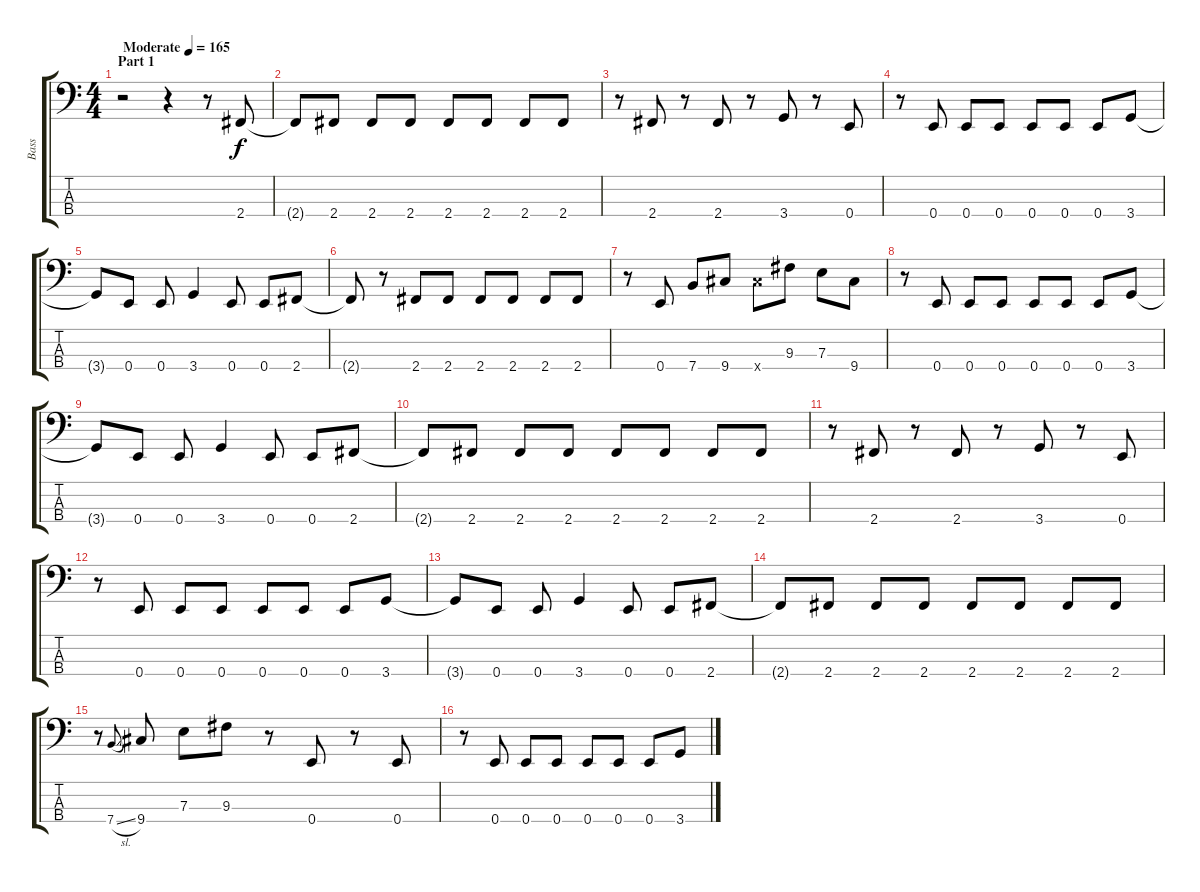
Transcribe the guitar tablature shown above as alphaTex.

\track ("Bass" "Bass") {instrument electricbasspick}
\staff {score tabs}
\tuning (G2 Db2 A1 E1) {hide}
\ts (4 4)
\section ("" "Part 1")
\tempo (165 "Moderate")
\clef f4
\ks c
r.2{dy f instrument electricbasspick} r.4 r.8 2.4.8 |
2.4{t}.8 2.4.8 2.4.8 2.4.8 2.4.8 2.4.8 2.4.8 2.4.8 |
r.8 2.4.8 r.8 2.4.8 r.8 3.4.8 r.8 0.4.8 |
r.8 0.4.8 0.4.8 0.4.8 0.4.8 0.4.8 0.4.8 3.4.8 |
3.4{t}.8 0.4.8 0.4.8 3.4.4 0.4.8 0.4.8 2.4.8 |
2.4{t}.8 r.8 2.4.8 2.4.8 2.4.8 2.4.8 2.4.8 2.4.8 |
r.8 0.4.8 7.4.8 9.4.8 9.4{x}.8 9.3.8 7.3.8 9.4.8 |
r.8 0.4.8 0.4.8 0.4.8 0.4.8 0.4.8 0.4.8 3.4.8 |
3.4{t}.8 0.4.8 0.4.8 3.4.4 0.4.8 0.4.8 2.4.8 |
2.4{t}.8 2.4.8 2.4.8 2.4.8 2.4.8 2.4.8 2.4.8 2.4.8 |
r.8 2.4.8 r.8 2.4.8 r.8 3.4.8 r.8 0.4.8 |
r.8 0.4.8 0.4.8 0.4.8 0.4.8 0.4.8 0.4.8 3.4.8 |
3.4{t}.8 0.4.8 0.4.8 3.4.4 0.4.8 0.4.8 2.4.8 |
2.4{t}.8 2.4.8 2.4.8 2.4.8 2.4.8 2.4.8 2.4.8 2.4.8 |
r.8 7.4{sl}.8{gr onbeat} 9.4.8 7.3.8 9.3.8 r.8 0.4.8 r.8 0.4.8 |
r.8 0.4.8 0.4.8 0.4.8 0.4.8 0.4.8 0.4.8 3.4.8
